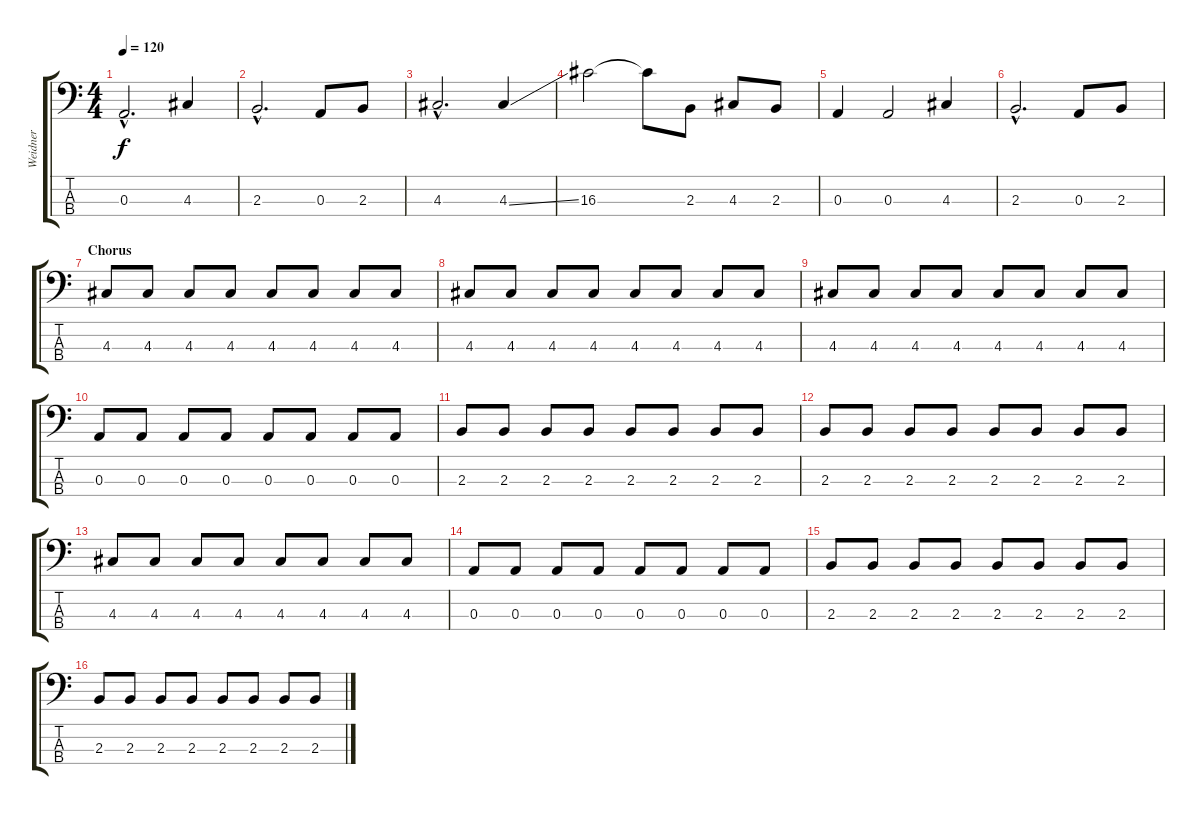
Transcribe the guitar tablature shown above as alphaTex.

\track ("Weidner" "Weidner") {instrument electricbassfinger}
\staff {score tabs}
\tuning (G2 D2 A1 E1) {hide}
\ts (4 4)
\tempo 120
\clef f4
\ks c
0.3{hac}.2{d dy f} 4.3.4 |
2.3{hac}.2{d} 0.3.8 2.3.8 |
4.3{hac}.2{d} 4.3{ss}.4 |
16.3.2 16.3{t}.8 2.3.8 4.3.8 2.3.8 |
0.3.4 0.3.2 4.3.4 |
2.3{hac}.2{d} 0.3.8 2.3.8 |
\section ("" "Chorus")
4.3.8 4.3.8 4.3.8 4.3.8 4.3.8 4.3.8 4.3.8 4.3.8 |
4.3.8 4.3.8 4.3.8 4.3.8 4.3.8 4.3.8 4.3.8 4.3.8 |
4.3.8 4.3.8 4.3.8 4.3.8 4.3.8 4.3.8 4.3.8 4.3.8 |
0.3.8 0.3.8 0.3.8 0.3.8 0.3.8 0.3.8 0.3.8 0.3.8 |
2.3.8 2.3.8 2.3.8 2.3.8 2.3.8 2.3.8 2.3.8 2.3.8 |
2.3.8 2.3.8 2.3.8 2.3.8 2.3.8 2.3.8 2.3.8 2.3.8 |
4.3.8 4.3.8 4.3.8 4.3.8 4.3.8 4.3.8 4.3.8 4.3.8 |
0.3.8 0.3.8 0.3.8 0.3.8 0.3.8 0.3.8 0.3.8 0.3.8 |
2.3.8 2.3.8 2.3.8 2.3.8 2.3.8 2.3.8 2.3.8 2.3.8 |
2.3.8 2.3.8 2.3.8 2.3.8 2.3.8 2.3.8 2.3.8 2.3.8
